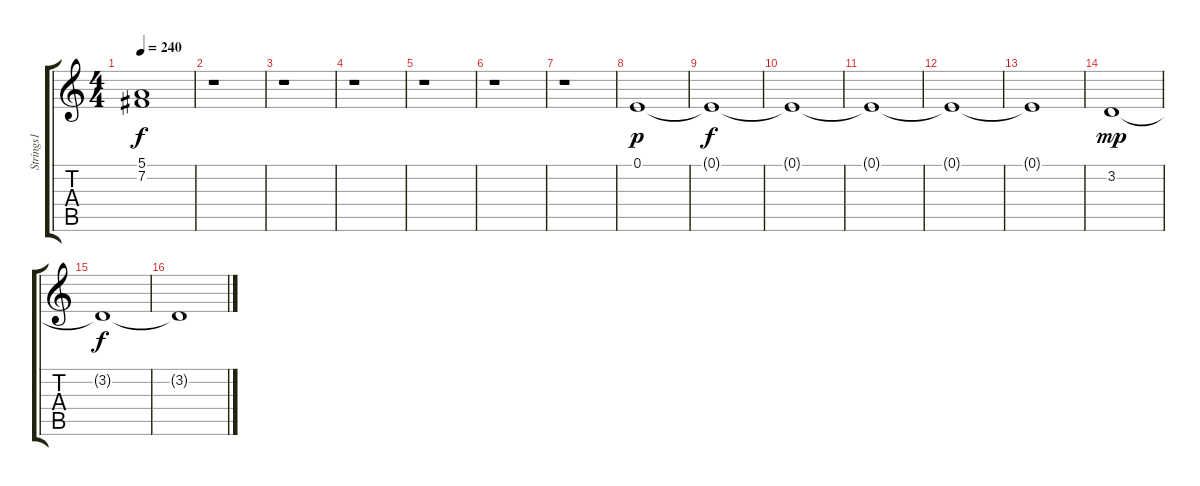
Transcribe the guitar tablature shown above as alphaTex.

\track ("Strings1" "Strings1") {instrument stringensemble1}
\staff {score tabs}
\tuning (E4 B3 G3 D3 A2 E2) {hide}
\ts (4 4)
\tempo 240
\clef g2
\ks c
(5.1{t} 7.2{t}).1{dy f} |
r.1 |
r.1 |
r.1 |
r.1 |
r.1 |
r.1 |
0.1.1{dy p balance 16} |
0.1{t}.1{dy f} |
0.1{t}.1 |
0.1{t}.1 |
0.1{t}.1 |
0.1{t}.1 |
3.2.1{dy mp} |
3.2{t}.1{dy f} |
3.2{t}.1
